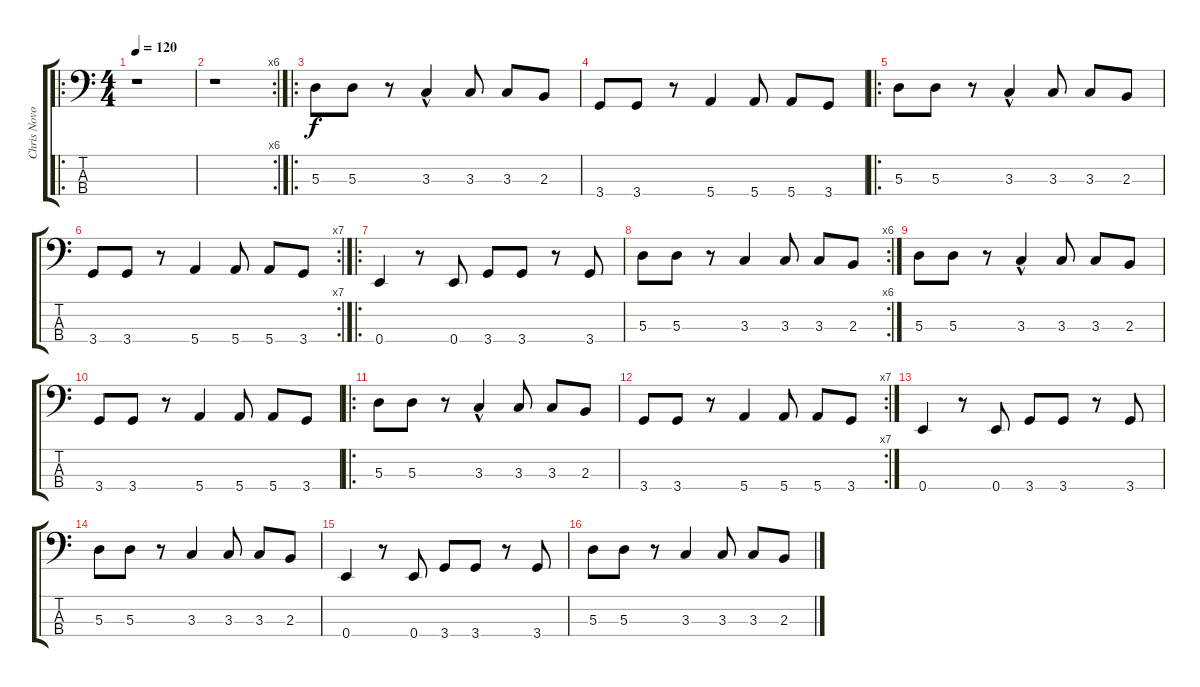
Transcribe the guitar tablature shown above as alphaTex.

\track ("Chris Novoselic" "Chris Novo") {instrument electricbassfinger}
\staff {score tabs}
\tuning (G2 D2 A1 E1) {hide}
\ro
\ts (4 4)
\tempo 120
\clef f4
\ks c
r.1{dy f instrument electricbassfinger} |
\rc 6
r.1 |
\ro
5.3.8 5.3.8 r.8 3.3{hac}.4 3.3.8 3.3.8 2.3.8 |
3.4.8 3.4.8 r.8 5.4.4 5.4.8 5.4.8 3.4.8 |
\ro
5.3.8 5.3.8 r.8 3.3{hac}.4 3.3.8 3.3.8 2.3.8 |
\rc 7
3.4.8 3.4.8 r.8 5.4.4 5.4.8 5.4.8 3.4.8 |
\ro
0.4.4 r.8 0.4.8 3.4.8 3.4.8 r.8 3.4.8 |
\rc 6
5.3.8 5.3.8 r.8 3.3.4 3.3.8 3.3.8 2.3.8 |
5.3.8 5.3.8 r.8 3.3{hac}.4 3.3.8 3.3.8 2.3.8 |
3.4.8 3.4.8 r.8 5.4.4 5.4.8 5.4.8 3.4.8 |
\ro
5.3.8 5.3.8 r.8 3.3{hac}.4 3.3.8 3.3.8 2.3.8 |
\rc 7
3.4.8 3.4.8 r.8 5.4.4 5.4.8 5.4.8 3.4.8 |
0.4.4 r.8 0.4.8 3.4.8 3.4.8 r.8 3.4.8 |
5.3.8 5.3.8 r.8 3.3.4 3.3.8 3.3.8 2.3.8 |
0.4.4 r.8 0.4.8 3.4.8 3.4.8 r.8 3.4.8 |
5.3.8 5.3.8 r.8 3.3.4 3.3.8 3.3.8 2.3.8
